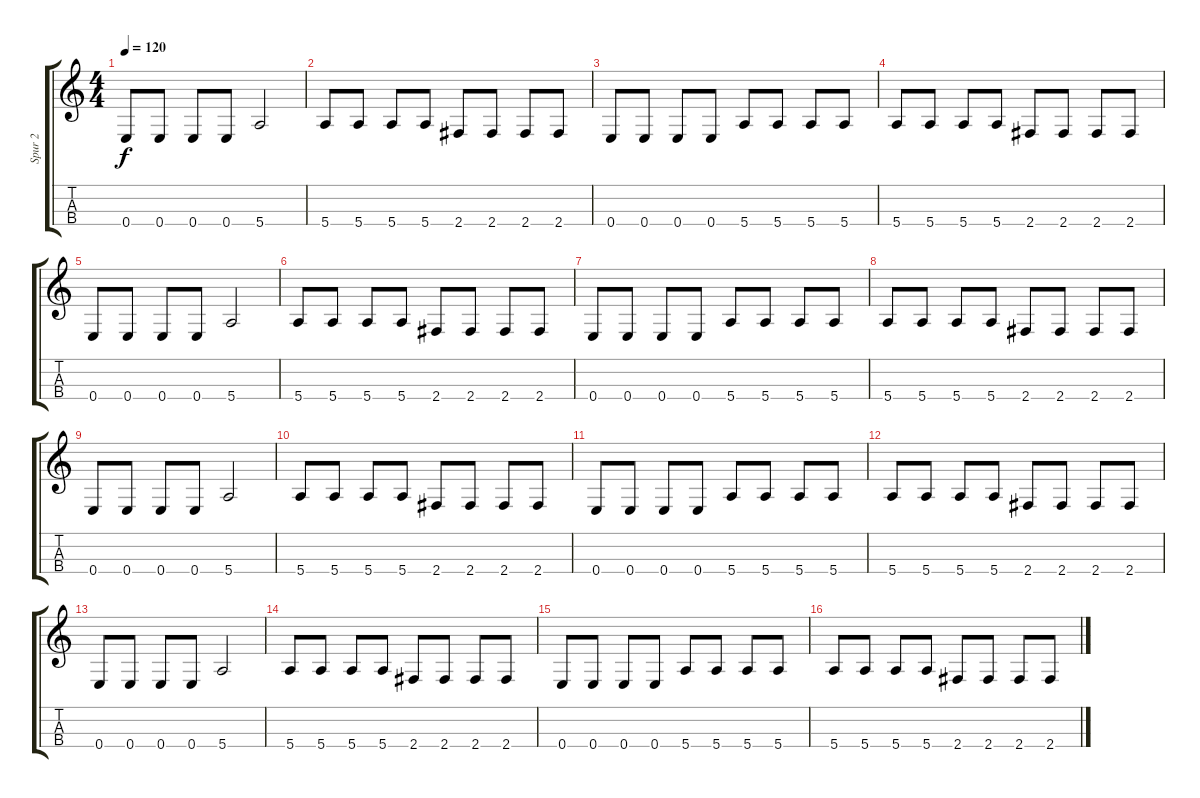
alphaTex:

\track ("Spur 2" "Spur 2") {instrument electricbassfinger}
\staff {score tabs}
\tuning (G3 D3 A2 E2) {hide}
\ts (4 4)
\tempo 120
\clef g2
\ks c
0.4.8{dy f} 0.4.8 0.4.8 0.4.8 5.4.2 |
5.4.8 5.4.8 5.4.8 5.4.8 2.4.8 2.4.8 2.4.8 2.4.8 |
0.4.8 0.4.8 0.4.8 0.4.8 5.4.8 5.4.8 5.4.8 5.4.8 |
5.4.8 5.4.8 5.4.8 5.4.8 2.4.8 2.4.8 2.4.8 2.4.8 |
0.4.8 0.4.8 0.4.8 0.4.8 5.4.2 |
5.4.8 5.4.8 5.4.8 5.4.8 2.4.8 2.4.8 2.4.8 2.4.8 |
0.4.8 0.4.8 0.4.8 0.4.8 5.4.8 5.4.8 5.4.8 5.4.8 |
5.4.8 5.4.8 5.4.8 5.4.8 2.4.8 2.4.8 2.4.8 2.4.8 |
0.4.8 0.4.8 0.4.8 0.4.8 5.4.2 |
5.4.8 5.4.8 5.4.8 5.4.8 2.4.8 2.4.8 2.4.8 2.4.8 |
0.4.8 0.4.8 0.4.8 0.4.8 5.4.8 5.4.8 5.4.8 5.4.8 |
5.4.8 5.4.8 5.4.8 5.4.8 2.4.8 2.4.8 2.4.8 2.4.8 |
0.4.8 0.4.8 0.4.8 0.4.8 5.4.2 |
5.4.8 5.4.8 5.4.8 5.4.8 2.4.8 2.4.8 2.4.8 2.4.8 |
0.4.8 0.4.8 0.4.8 0.4.8 5.4.8 5.4.8 5.4.8 5.4.8 |
5.4.8 5.4.8 5.4.8 5.4.8 2.4.8 2.4.8 2.4.8 2.4.8
